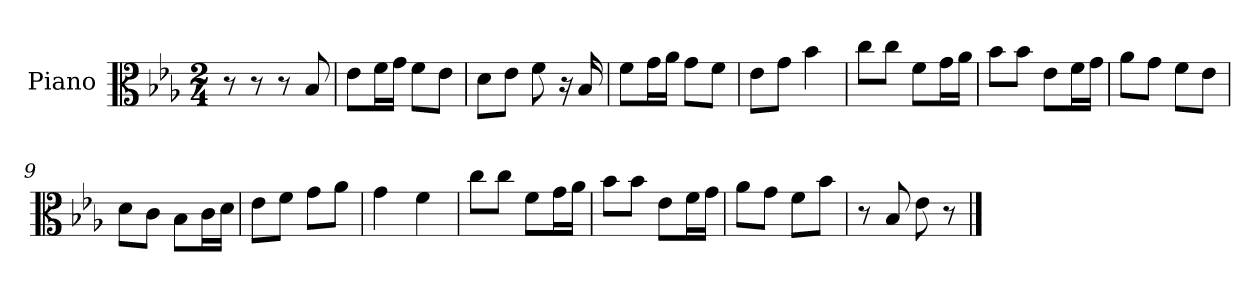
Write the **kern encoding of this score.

**kern
*part1
*staff1
*I"Piano
*I'Pno
*clefC3
*k[b-e-a-]
*E-:
*M2/4
=1
8r
8r
8r
8B-/
=2
8e-\L
16f\L
16g\JJ
8f\L
8e-\J
=3
8d\L
8e-\J
8f\
16r
16B-/
=4
8f\L
16g\L
16a-\JJ
8g\L
8f\J
=5
8e-\L
8g\J
4b-\
=6
8cc\L
8cc\J
8f\L
16g\L
16a-\JJ
=7
8b-\L
8b-\J
8e-\L
16f\L
16g\JJ
=8
8a-\L
8g\J
8f\L
8e-\J
=9
8d\L
8c\J
8B-\L
16c\L
16d\JJ
=10
8e-\L
8f\J
8g\L
8a-\J
=11
4g\
4f\
=12
8cc\L
8cc\J
8f\L
16g\L
16a-\JJ
=13
8b-\L
8b-\J
8e-\L
16f\L
16g\JJ
=14
8a-\L
8g\J
8f\L
8b-\J
=15
8r
8B-/
8e-\
8r
==
*-
